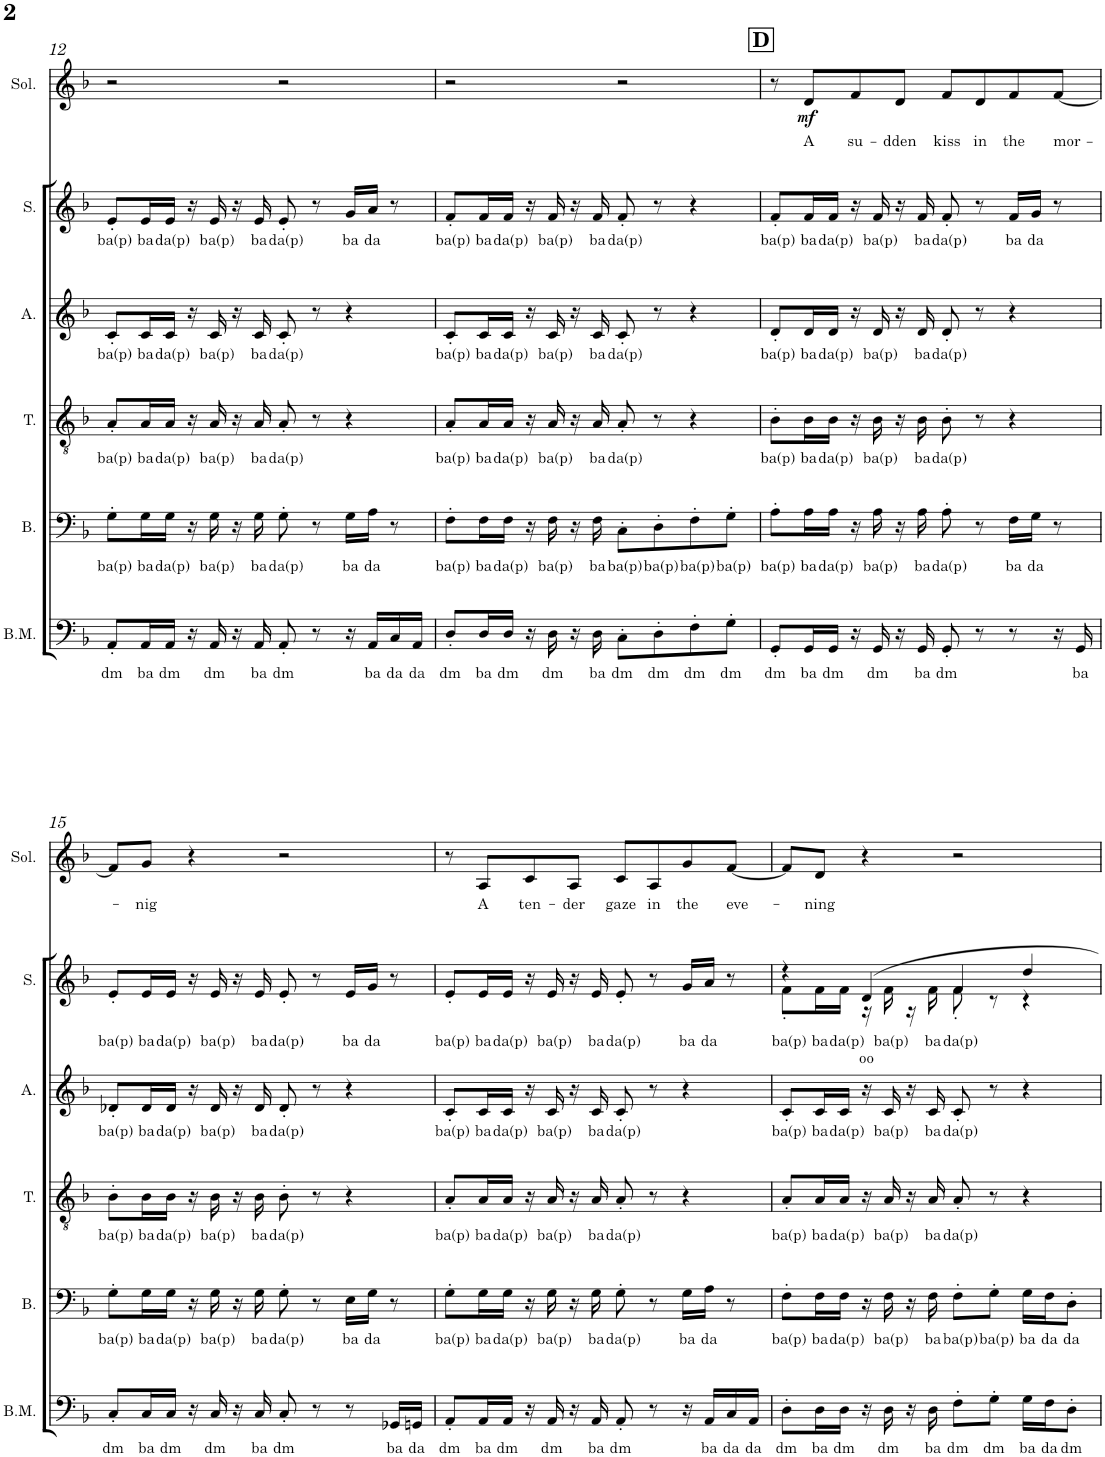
**kern	**text	**kern	**text	**kern	**text	**kern	**text	**kern	**text	**text	**kern	**text	**dynam
*part6	*part6	*part5	*part5	*part4	*part4	*part3	*part3	*part2	*part2	*part2	*part1	*part1	*part1
*staff6	*staff6	*staff5	*staff5	*staff4	*staff4	*staff3	*staff3	*staff2	*staff2	*staff2	*staff1	*staff1	*staff1
*I"Bass Mic	*	*I"Baritone/Bass	*	*I"Tenor	*	*I"Alto	*	*I"Soprano	*	*	*I"Solo	*	*
*I'B.M.	*	*I'B.	*	*I'T.	*	*I'A.	*	*I'S.	*	*	*I'Sol.	*	*
!!LO:PB:g=z
*clefF4	*	*clefF4	*	*clefGv2	*	*clefG2	*	*clefG2	*	*	*clefG2	*	*
*k[b-]	*	*k[b-]	*	*k[b-]	*	*k[b-]	*	*k[b-]	*	*	*k[b-]	*	*
*M4/4	*	*M4/4	*	*M4/4	*	*M4/4	*	*M4/4	*	*	*M4/4	*	*
=12	=12	=12	=12	=12	=12	=12	=12	=12	=12	=12	=12	=12	=12
!	!LO:LY:b	!	!LO:LY:b	!	!LO:LY:b	!	!LO:LY:b	!	!LO:LY:b	!	!	!	!
8AA'/L	dm	8G'\L	ba(p)	8A'/L	ba(p)	8c'/L	ba(p)	8e'/L	ba(p)	.	2r	.	.
!	!LO:LY:b	!	!LO:LY:b	!	!LO:LY:b	!	!LO:LY:b	!	!LO:LY:b	!	!	!	!
16AA/L	ba	16G\L	ba	16A/L	ba	16c/L	ba	16e/L	ba	.	.	.	.
!	!LO:LY:b	!	!LO:LY:b	!	!LO:LY:b	!	!LO:LY:b	!	!LO:LY:b	!	!	!	!
16AA/JJ	dm	16G\JJ	da(p)	16A/JJ	da(p)	16c/JJ	da(p)	16e/JJ	da(p)	.	.	.	.
16r	.	16r	.	16r	.	16r	.	16r	.	.	.	.	.
!	!LO:LY:b	!	!LO:LY:b	!	!LO:LY:b	!	!LO:LY:b	!	!LO:LY:b	!	!	!	!
16AA/	dm	16G\	ba(p)	16A/	ba(p)	16c/	ba(p)	16e/	ba(p)	.	.	.	.
16r	.	16r	.	16r	.	16r	.	16r	.	.	.	.	.
!	!LO:LY:b	!	!LO:LY:b	!	!LO:LY:b	!	!LO:LY:b	!	!LO:LY:b	!	!	!	!
16AA/	ba	16G\	ba	16A/	ba	16c/	ba	16e/	ba	.	.	.	.
!	!LO:LY:b	!	!LO:LY:b	!	!LO:LY:b	!	!LO:LY:b	!	!LO:LY:b	!	!	!	!
8AA'/	dm	8G'\	da(p)	8A'/	da(p)	8c'/	da(p)	8e'/	da(p)	.	2r	.	.
8r	.	8r	.	8r	.	8r	.	8r	.	.	.	.	.
!	!	!	!LO:LY:b	!	!	!	!	!	!LO:LY:b	!	!	!	!
16r	.	16G\LL	ba	4r	.	4r	.	16g/LL	ba	.	.	.	.
!	!LO:LY:b	!	!LO:LY:b	!	!	!	!	!	!LO:LY:b	!	!	!	!
16AA/LL	ba	16A\JJ	da	.	.	.	.	16a/JJ	da	.	.	.	.
!	!LO:LY:b	!	!	!	!	!	!	!	!	!	!	!	!
16C/	da	8r	.	.	.	.	.	8r	.	.	.	.	.
!	!LO:LY:b	!	!	!	!	!	!	!	!	!	!	!	!
16AA/JJ	da	.	.	.	.	.	.	.	.	.	.	.	.
=13	=13	=13	=13	=13	=13	=13	=13	=13	=13	=13	=13	=13	=13
!	!LO:LY:b	!	!LO:LY:b	!	!LO:LY:b	!	!LO:LY:b	!	!LO:LY:b	!	!	!	!
8D'/L	dm	8F'\L	ba(p)	8A'/L	ba(p)	8c'/L	ba(p)	8f'/L	ba(p)	.	2r	.	.
!	!LO:LY:b	!	!LO:LY:b	!	!LO:LY:b	!	!LO:LY:b	!	!LO:LY:b	!	!	!	!
16D/L	ba	16F\L	ba	16A/L	ba	16c/L	ba	16f/L	ba	.	.	.	.
!	!LO:LY:b	!	!LO:LY:b	!	!LO:LY:b	!	!LO:LY:b	!	!LO:LY:b	!	!	!	!
16D/JJ	dm	16F\JJ	da(p)	16A/JJ	da(p)	16c/JJ	da(p)	16f/JJ	da(p)	.	.	.	.
16r	.	16r	.	16r	.	16r	.	16r	.	.	.	.	.
!	!LO:LY:b	!	!LO:LY:b	!	!LO:LY:b	!	!LO:LY:b	!	!LO:LY:b	!	!	!	!
16D\	dm	16F\	ba(p)	16A/	ba(p)	16c/	ba(p)	16f/	ba(p)	.	.	.	.
16r	.	16r	.	16r	.	16r	.	16r	.	.	.	.	.
!	!LO:LY:b	!	!LO:LY:b	!	!LO:LY:b	!	!LO:LY:b	!	!LO:LY:b	!	!	!	!
16D\	ba	16F\	ba	16A/	ba	16c/	ba	16f/	ba	.	.	.	.
!	!LO:LY:b	!	!LO:LY:b	!	!LO:LY:b	!	!LO:LY:b	!	!LO:LY:b	!	!	!	!
8C'\L	dm	8C'\L	ba(p)	8A'/	da(p)	8c'/	da(p)	8f'/	da(p)	.	2r	.	.
!	!LO:LY:b	!	!LO:LY:b	!	!	!	!	!	!	!	!	!	!
8D'\	dm	8D'\	ba(p)	8r	.	8r	.	8r	.	.	.	.	.
!	!LO:LY:b	!	!LO:LY:b	!	!	!	!	!	!	!	!	!	!
8F'\	dm	8F'\	ba(p)	4r	.	4r	.	4r	.	.	.	.	.
!	!LO:LY:b	!	!LO:LY:b	!	!	!	!	!	!	!	!	!	!
8G'\J	dm	8G'\J	ba(p)	.	.	.	.	.	.	.	.	.	.
!!LO:REH:place=s1:a:B:cj:fs=14:t=D
=14	=14	=14	=14	=14	=14	=14	=14	=14	=14	=14	=14	=14	=14
!	!LO:LY:b	!	!LO:LY:b	!	!LO:LY:b	!	!LO:LY:b	!	!LO:LY:b	!	!	!	!
8GG'/L	dm	8A'\L	ba(p)	8B-'\L	ba(p)	8d'/L	ba(p)	8f'/L	ba(p)	.	8r	.	.
!	!LO:LY:b	!	!LO:LY:b	!	!LO:LY:b	!	!LO:LY:b	!	!LO:LY:b	!	!	!LO:LY:b	!LO:DY:b
16GG/L	ba	16A\L	ba	16B-\L	ba	16d/L	ba	16f/L	ba	.	8d/L	A	mf
!	!LO:LY:b	!	!LO:LY:b	!	!LO:LY:b	!	!LO:LY:b	!	!LO:LY:b	!	!	!	!
16GG/JJ	dm	16A\JJ	da(p)	16B-\JJ	da(p)	16d/JJ	da(p)	16f/JJ	da(p)	.	.	.	.
!	!	!	!	!	!	!	!	!	!	!	!	!LO:LY:b	!
16r	.	16r	.	16r	.	16r	.	16r	.	.	8f/	su-	.
!	!LO:LY:b	!	!LO:LY:b	!	!LO:LY:b	!	!LO:LY:b	!	!LO:LY:b	!	!	!	!
16GG/	dm	16A\	ba(p)	16B-\	ba(p)	16d/	ba(p)	16f/	ba(p)	.	.	.	.
!	!	!	!	!	!	!	!	!	!	!	!	!LO:LY:b	!
16r	.	16r	.	16r	.	16r	.	16r	.	.	8d/J	-dden	.
!	!LO:LY:b	!	!LO:LY:b	!	!LO:LY:b	!	!LO:LY:b	!	!LO:LY:b	!	!	!	!
16GG/	ba	16A\	ba	16B-\	ba	16d/	ba	16f/	ba	.	.	.	.
!	!LO:LY:b	!	!LO:LY:b	!	!LO:LY:b	!	!LO:LY:b	!	!LO:LY:b	!	!	!LO:LY:b	!
8GG'/	dm	8A'\	da(p)	8B-'\	da(p)	8d'/	da(p)	8f'/	da(p)	.	8f/L	kiss	.
!	!	!	!	!	!	!	!	!	!	!	!	!LO:LY:b	!
8r	.	8r	.	8r	.	8r	.	8r	.	.	8d/	in	.
!	!	!	!LO:LY:b	!	!	!	!	!	!LO:LY:b	!	!	!LO:LY:b	!
8r	.	16F\LL	ba	4r	.	4r	.	16f/LL	ba	.	8f/	the	.
!	!	!	!LO:LY:b	!	!	!	!	!	!LO:LY:b	!	!	!	!
.	.	16G\JJ	da	.	.	.	.	16g/JJ	da	.	.	.	.
!	!	!	!	!	!	!	!	!	!	!	!	!LO:LY:b	!
16r	.	8r	.	.	.	.	.	8r	.	.	[8f/J	mor-	.
!	!LO:LY:b	!	!	!	!	!	!	!	!	!	!	!	!
16GG/	ba	.	.	.	.	.	.	.	.	.	.	.	.
!!LO:LB:g=z
=15	=15	=15	=15	=15	=15	=15	=15	=15	=15	=15	=15	=15	=15
!	!LO:LY:b	!	!LO:LY:b	!	!LO:LY:b	!	!LO:LY:b	!	!LO:LY:b	!	!	!	!
8C'/L	dm	8G'\L	ba(p)	8B-'\L	ba(p)	8d-X'/L	ba(p)	8e'/L	ba(p)	.	8f/L]	.	.
!	!LO:LY:b	!	!LO:LY:b	!	!LO:LY:b	!	!LO:LY:b	!	!LO:LY:b	!	!	!LO:LY:b	!
16C/L	ba	16G\L	ba	16B-\L	ba	16d-/L	ba	16e/L	ba	.	8g/J	-nig	.
!	!LO:LY:b	!	!LO:LY:b	!	!LO:LY:b	!	!LO:LY:b	!	!LO:LY:b	!	!	!	!
16C/JJ	dm	16G\JJ	da(p)	16B-\JJ	da(p)	16d-/JJ	da(p)	16e/JJ	da(p)	.	.	.	.
16r	.	16r	.	16r	.	16r	.	16r	.	.	4r	.	.
!	!LO:LY:b	!	!LO:LY:b	!	!LO:LY:b	!	!LO:LY:b	!	!LO:LY:b	!	!	!	!
16C/	dm	16G\	ba(p)	16B-\	ba(p)	16d-/	ba(p)	16e/	ba(p)	.	.	.	.
16r	.	16r	.	16r	.	16r	.	16r	.	.	.	.	.
!	!LO:LY:b	!	!LO:LY:b	!	!LO:LY:b	!	!LO:LY:b	!	!LO:LY:b	!	!	!	!
16C/	ba	16G\	ba	16B-\	ba	16d-/	ba	16e/	ba	.	.	.	.
!	!LO:LY:b	!	!LO:LY:b	!	!LO:LY:b	!	!LO:LY:b	!	!LO:LY:b	!	!	!	!
8C'/	dm	8G'\	da(p)	8B-'\	da(p)	8d-'/	da(p)	8e'/	da(p)	.	2r	.	.
8r	.	8r	.	8r	.	8r	.	8r	.	.	.	.	.
!	!	!	!LO:LY:b	!	!	!	!	!	!LO:LY:b	!	!	!	!
8r	.	16E\LL	ba	4r	.	4r	.	16e/LL	ba	.	.	.	.
!	!	!	!LO:LY:b	!	!	!	!	!	!LO:LY:b	!	!	!	!
.	.	16G\JJ	da	.	.	.	.	16g/JJ	da	.	.	.	.
!	!LO:LY:b	!	!	!	!	!	!	!	!	!	!	!	!
16GG-X/LL	ba	8r	.	.	.	.	.	8r	.	.	.	.	.
!	!LO:LY:b	!	!	!	!	!	!	!	!	!	!	!	!
16GGn/JJ	da	.	.	.	.	.	.	.	.	.	.	.	.
=16	=16	=16	=16	=16	=16	=16	=16	=16	=16	=16	=16	=16	=16
!	!LO:LY:b	!	!LO:LY:b	!	!LO:LY:b	!	!LO:LY:b	!	!LO:LY:b	!	!	!	!
8AA'/L	dm	8G'\L	ba(p)	8A'/L	ba(p)	8c'/L	ba(p)	8e'/L	ba(p)	.	8r	.	.
!	!LO:LY:b	!	!LO:LY:b	!	!LO:LY:b	!	!LO:LY:b	!	!LO:LY:b	!	!	!LO:LY:b	!
16AA/L	ba	16G\L	ba	16A/L	ba	16c/L	ba	16e/L	ba	.	8A/L	A	.
!	!LO:LY:b	!	!LO:LY:b	!	!LO:LY:b	!	!LO:LY:b	!	!LO:LY:b	!	!	!	!
16AA/JJ	dm	16G\JJ	da(p)	16A/JJ	da(p)	16c/JJ	da(p)	16e/JJ	da(p)	.	.	.	.
!	!	!	!	!	!	!	!	!	!	!	!	!LO:LY:b	!
16r	.	16r	.	16r	.	16r	.	16r	.	.	8c/	ten-	.
!	!LO:LY:b	!	!LO:LY:b	!	!LO:LY:b	!	!LO:LY:b	!	!LO:LY:b	!	!	!	!
16AA/	dm	16G\	ba(p)	16A/	ba(p)	16c/	ba(p)	16e/	ba(p)	.	.	.	.
!	!	!	!	!	!	!	!	!	!	!	!	!LO:LY:b	!
16r	.	16r	.	16r	.	16r	.	16r	.	.	8A/J	-der	.
!	!LO:LY:b	!	!LO:LY:b	!	!LO:LY:b	!	!LO:LY:b	!	!LO:LY:b	!	!	!	!
16AA/	ba	16G\	ba	16A/	ba	16c/	ba	16e/	ba	.	.	.	.
!	!LO:LY:b	!	!LO:LY:b	!	!LO:LY:b	!	!LO:LY:b	!	!LO:LY:b	!	!	!LO:LY:b	!
8AA'/	dm	8G'\	da(p)	8A'/	da(p)	8c'/	da(p)	8e'/	da(p)	.	8c/L	gaze	.
!	!	!	!	!	!	!	!	!	!	!	!	!LO:LY:b	!
8r	.	8r	.	8r	.	8r	.	8r	.	.	8A/	in	.
!	!	!	!LO:LY:b	!	!	!	!	!	!LO:LY:b	!	!	!LO:LY:b	!
16r	.	16G\LL	ba	4r	.	4r	.	16g/LL	ba	.	8g/	the	.
!	!LO:LY:b	!	!LO:LY:b	!	!	!	!	!	!LO:LY:b	!	!	!	!
16AA/LL	ba	16A\JJ	da	.	.	.	.	16a/JJ	da	.	.	.	.
!	!LO:LY:b	!	!	!	!	!	!	!	!	!	!	!LO:LY:b	!
16C/	da	8r	.	.	.	.	.	8r	.	.	[8f/J	eve-	.
!	!LO:LY:b	!	!	!	!	!	!	!	!	!	!	!	!
16AA/JJ	da	.	.	.	.	.	.	.	.	.	.	.	.
=17	=17	=17	=17	=17	=17	=17	=17	=17	=17	=17	=17	=17	=17
!	!LO:LY:b	!	!LO:LY:b	!	!LO:LY:b	!	!LO:LY:b	!	!LO:LY:b	!	!	!	!
*	*	*	*	*	*	*	*	*^	*	*	*	*	*
8D'\L	dm	8F'\L	ba(p)	8A'/L	ba(p)	8c'/L	ba(p)	4r	8f'\L	ba(p)	.	8f/L]	.	.
!	!LO:LY:b	!	!LO:LY:b	!	!LO:LY:b	!	!LO:LY:b	!	!	!LO:LY:b	!	!	!LO:LY:b	!
16D\L	ba	16F\L	ba	16A/L	ba	16c/L	ba	.	16f\L	ba	.	8d/J	-ning	.
!	!LO:LY:b	!	!LO:LY:b	!	!LO:LY:b	!	!LO:LY:b	!	!	!LO:LY:b	!	!	!	!
16D\JJ	dm	16F\JJ	da(p)	16A/JJ	da(p)	16c/JJ	da(p)	.	16f\JJ	da(p)	.	.	.	.
!	!	!	!	!	!	!	!	!	!	!	!LO:LY:b	!	!	!
16r	.	16r	.	16r	.	16r	.	4d/	16r	.	oo	4r	.	.
!	!LO:LY:b	!	!LO:LY:b	!	!LO:LY:b	!	!LO:LY:b	!	!	!LO:LY:b	!	!	!	!
16D\	dm	16F\	ba(p)	16A/	ba(p)	16c/	ba(p)	.	16f\	ba(p)	.	.	.	.
16r	.	16r	.	16r	.	16r	.	.	16r	.	.	.	.	.
!	!LO:LY:b	!	!LO:LY:b	!	!LO:LY:b	!	!LO:LY:b	!	!	!LO:LY:b	!	!	!	!
16D\	ba	16F\	ba	16A/	ba	16c/	ba	.	16f\	ba	.	.	.	.
!	!LO:LY:b	!	!LO:LY:b	!	!LO:LY:b	!	!LO:LY:b	!	!	!LO:LY:b	!	!	!	!
8F'\L	dm	8F'\L	ba(p)	8A'/	da(p)	8c'/	da(p)	4f/	8f'\	da(p)	.	2r	.	.
!	!LO:LY:b	!	!LO:LY:b	!	!	!	!	!	!	!	!	!	!	!
8G'\J	dm	8G'\J	ba(p)	8r	.	8r	.	.	8r	.	.	.	.	.
!	!LO:LY:b	!	!LO:LY:b	!	!	!	!	!	!	!	!	!	!	!
16G\LL	ba	16G\LL	ba	4r	.	4r	.	4dd/	4r	.	.	.	.	.
!	!LO:LY:b	!	!LO:LY:b	!	!	!	!	!	!	!	!	!	!	!
16F\J	da	16F\J	da	.	.	.	.	.	.	.	.	.	.	.
!	!LO:LY:b	!	!LO:LY:b	!	!	!	!	!	!	!	!	!	!	!
8D'\J	dm	8D'\J	da	.	.	.	.	.	.	.	.	.	.	.
*	*	*	*	*	*	*	*	*v	*v	*	*	*	*	*
=	=	=	=	=	=	=	=	=	=	=	=	=	=
*-	*-	*-	*-	*-	*-	*-	*-	*-	*-	*-	*-	*-	*-
